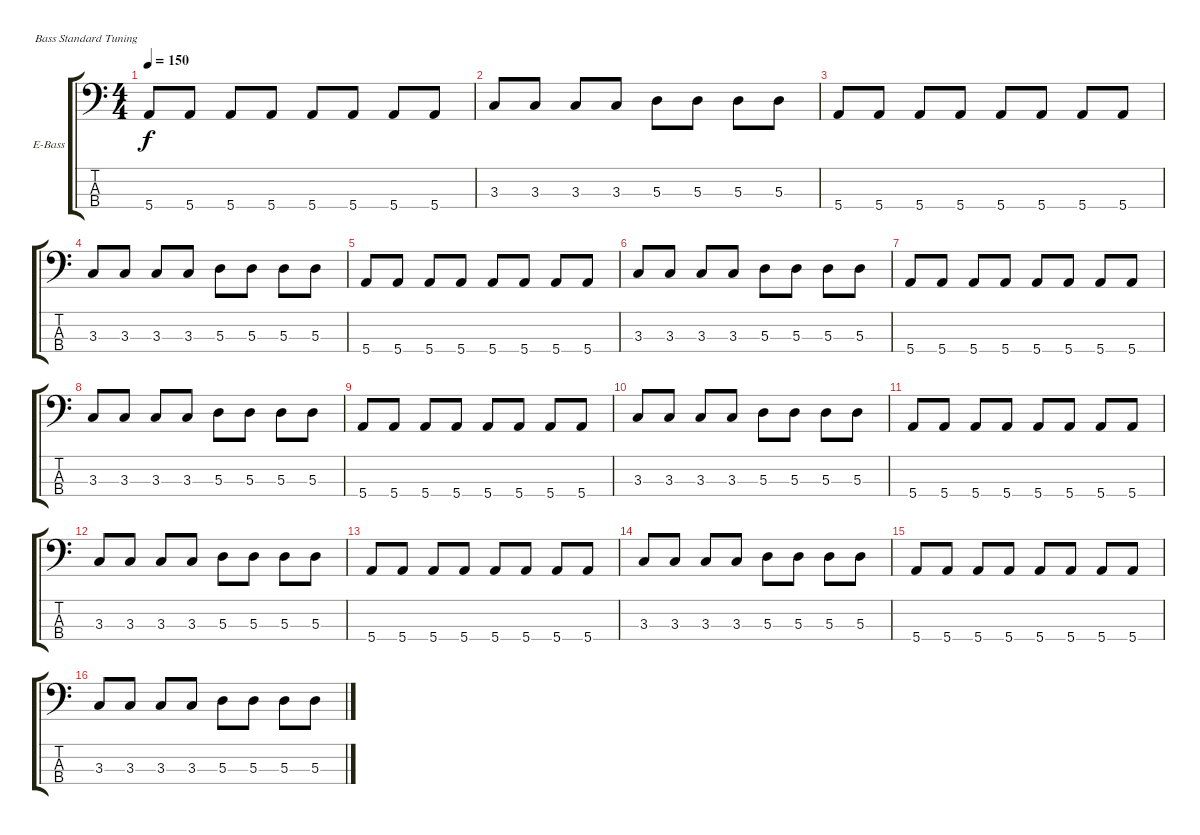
\defaultSystemsLayout 4
\bracketExtendMode groupsimilarinstruments
\firstSystemTrackNameOrientation horizontal
\otherSystemsTrackNameOrientation horizontal
\track ("Electric Bass" "E-Bass") {instrument electricbassfinger}
\staff {score tabs}
\tuning (G2 D2 A1 E1)
\ts (4 4)
\tempo 150
\clef f4
\ks c
5.4.8{dy f} 5.4.8 5.4.8 5.4.8 5.4.8 5.4.8 5.4.8 5.4.8 |
3.3.8 3.3.8 3.3.8 3.3.8 5.3.8 5.3.8 5.3.8 5.3.8 |
5.4.8 5.4.8 5.4.8 5.4.8 5.4.8 5.4.8 5.4.8 5.4.8 |
3.3.8 3.3.8 3.3.8 3.3.8 5.3.8 5.3.8 5.3.8 5.3.8 |
5.4.8 5.4.8 5.4.8 5.4.8 5.4.8 5.4.8 5.4.8 5.4.8 |
3.3.8 3.3.8 3.3.8 3.3.8 5.3.8 5.3.8 5.3.8 5.3.8 |
5.4.8 5.4.8 5.4.8 5.4.8 5.4.8 5.4.8 5.4.8 5.4.8 |
3.3.8 3.3.8 3.3.8 3.3.8 5.3.8 5.3.8 5.3.8 5.3.8 |
5.4.8 5.4.8 5.4.8 5.4.8 5.4.8 5.4.8 5.4.8 5.4.8 |
3.3.8 3.3.8 3.3.8 3.3.8 5.3.8 5.3.8 5.3.8 5.3.8 |
5.4.8 5.4.8 5.4.8 5.4.8 5.4.8 5.4.8 5.4.8 5.4.8 |
3.3.8 3.3.8 3.3.8 3.3.8 5.3.8 5.3.8 5.3.8 5.3.8 |
5.4.8 5.4.8 5.4.8 5.4.8 5.4.8 5.4.8 5.4.8 5.4.8 |
3.3.8 3.3.8 3.3.8 3.3.8 5.3.8 5.3.8 5.3.8 5.3.8 |
5.4.8 5.4.8 5.4.8 5.4.8 5.4.8 5.4.8 5.4.8 5.4.8 |
3.3.8 3.3.8 3.3.8 3.3.8 5.3.8 5.3.8 5.3.8 5.3.8
